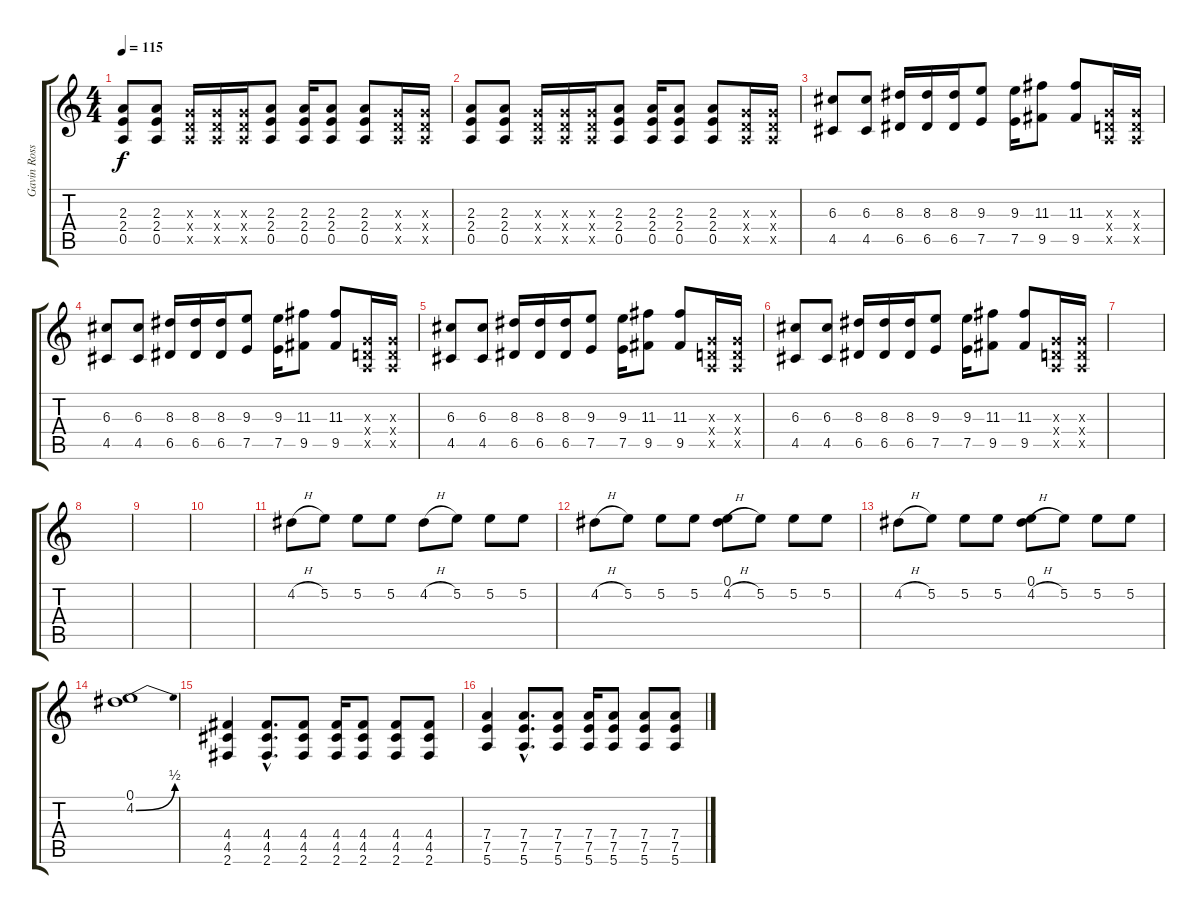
\track ("Gavin Rossdale" "Gavin Ross") {instrument distortionguitar}
\staff {score tabs}
\tuning (E4 B3 G3 D3 A2 E2) {hide}
\ts (4 4)
\tempo 115
\clef g2
\ks c
(2.3 2.4 0.5).8{dy f} (2.3 2.4 0.5).8 (0.3{x} 0.4{x} 0.5{x}).16 (0.3{x} 0.4{x} 0.5{x}).16 (0.3{x} 0.4{x} 0.5{x}).16 (2.3 2.4 0.5).8 (2.3 2.4 0.5).16 (2.3 2.4 0.5).8 (2.3 2.4 0.5).8 (0.3{x} 0.4{x} 0.5{x}).16 (0.3{x} 0.4{x} 0.5{x}).16 |
(2.3 2.4 0.5).8 (2.3 2.4 0.5).8 (0.3{x} 0.4{x} 0.5{x}).16 (0.3{x} 0.4{x} 0.5{x}).16 (0.3{x} 0.4{x} 0.5{x}).16 (2.3 2.4 0.5).8 (2.3 2.4 0.5).16 (2.3 2.4 0.5).8 (2.3 2.4 0.5).8 (0.3{x} 0.4{x} 0.5{x}).16 (0.3{x} 0.4{x} 0.5{x}).16 |
(6.3 4.5).8 (6.3 4.5).8 (8.3 6.5).16 (8.3 6.5).16 (8.3 6.5).16 (9.3 7.5).8 (9.3 7.5).16 (11.3 9.5).8 (11.3 9.5).8 (0.3{x} 0.4{x} 0.5{x}).16 (0.3{x} 0.4{x} 0.5{x}).16 |
(6.3 4.5).8 (6.3 4.5).8 (8.3 6.5).16 (8.3 6.5).16 (8.3 6.5).16 (9.3 7.5).8 (9.3 7.5).16 (11.3 9.5).8 (11.3 9.5).8 (0.3{x} 0.4{x} 0.5{x}).16 (0.3{x} 0.4{x} 0.5{x}).16 |
(6.3 4.5).8 (6.3 4.5).8 (8.3 6.5).16 (8.3 6.5).16 (8.3 6.5).16 (9.3 7.5).8 (9.3 7.5).16 (11.3 9.5).8 (11.3 9.5).8 (0.3{x} 0.4{x} 0.5{x}).16 (0.3{x} 0.4{x} 0.5{x}).16 |
(6.3 4.5).8 (6.3 4.5).8 (8.3 6.5).16 (8.3 6.5).16 (8.3 6.5).16 (9.3 7.5).8 (9.3 7.5).16 (11.3 9.5).8 (11.3 9.5).8 (0.3{x} 0.4{x} 0.5{x}).16 (0.3{x} 0.4{x} 0.5{x}).16 |
|
|
|
|
4.2{h}.8{volume 13} 5.2.8 5.2.8 5.2.8 4.2{h}.8 5.2.8 5.2.8 5.2.8 |
4.2{h}.8 5.2.8 5.2.8 5.2.8 (0.1 4.2{h}).8 5.2.8 5.2.8 5.2.8 |
4.2{h}.8 5.2.8 5.2.8 5.2.8 (0.1 4.2{h}).8 5.2.8 5.2.8 5.2.8 |
(0.1 4.2{be (bend 0 0 60 2)}).1 |
(4.4 4.5 2.6).4 (4.4{hac} 4.5{hac} 2.6{hac}).8{d} (4.4 4.5 2.6).8 (4.4 4.5 2.6).16 (4.4 4.5 2.6).8 (4.4 4.5 2.6).8 (4.4 4.5 2.6).8 |
(7.4 7.5 5.6).4 (7.4{hac} 7.5{hac} 5.6{hac}).8{d} (7.4 7.5 5.6).8 (7.4 7.5 5.6).16 (7.4 7.5 5.6).8 (7.4 7.5 5.6).8 (7.4 7.5 5.6).8
